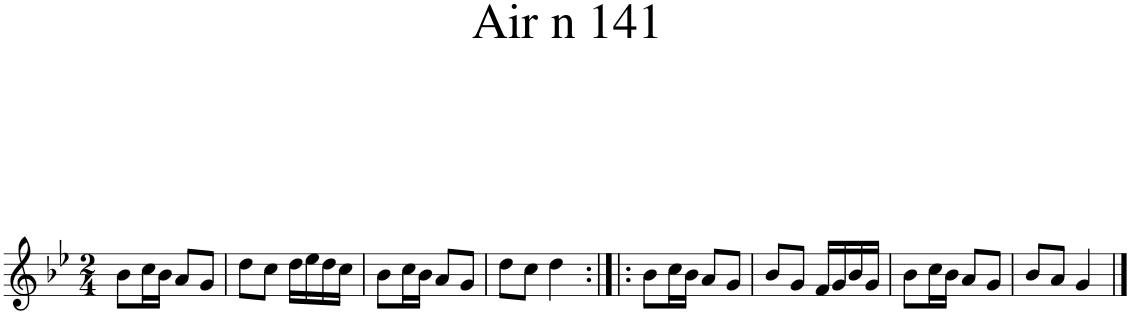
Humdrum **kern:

**kern
*part1
*staff1
*I"Piano
*I'Pno.
*clefG2
*k[b-e-]
*M2/4
=1
8b-\L
16cc\L
16b-\JJ
8a/L
8g/J
=2
8dd\L
8cc\J
16dd\LL
16ee-\
16dd\
16cc\JJ
=3
8b-\L
16cc\L
16b-\JJ
8a/L
8g/J
=4
8dd\L
8cc\J
4dd\
=5:|!|:
8b-\L
16cc\L
16b-\JJ
8a/L
8g/J
=6
8b-/L
8g/J
16f/LL
16g/
16b-/
16g/JJ
=7
8b-\L
16cc\L
16b-\JJ
8a/L
8g/J
=8
8b-/L
8a/J
4g/
==
*-
